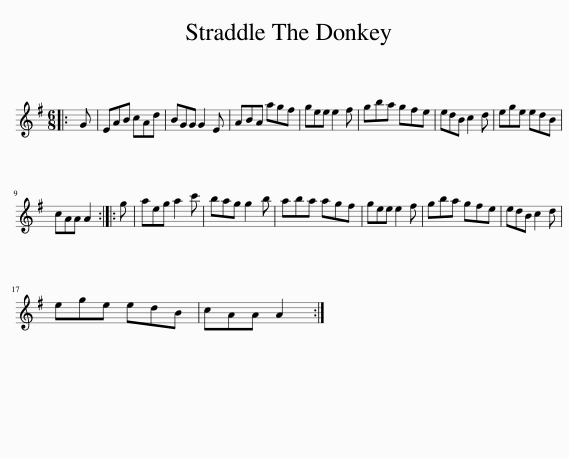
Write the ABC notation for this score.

X:1
L:1/8
M:6/8
I:linebreak $
K:G
V:1 treble
V:1
|: G | EAB cAd | BGG G2 E | ABA agf | gee e2 f | %5
 gba gfe | edB c2 d | ege edB |$ cAA A2 :: g | %10
 aeg a2 c' | bag g2 b | aba agf | gee e2 f | gba gfe | %15
 edB c2 d |$ ege edB | cAA A2 :| %18
